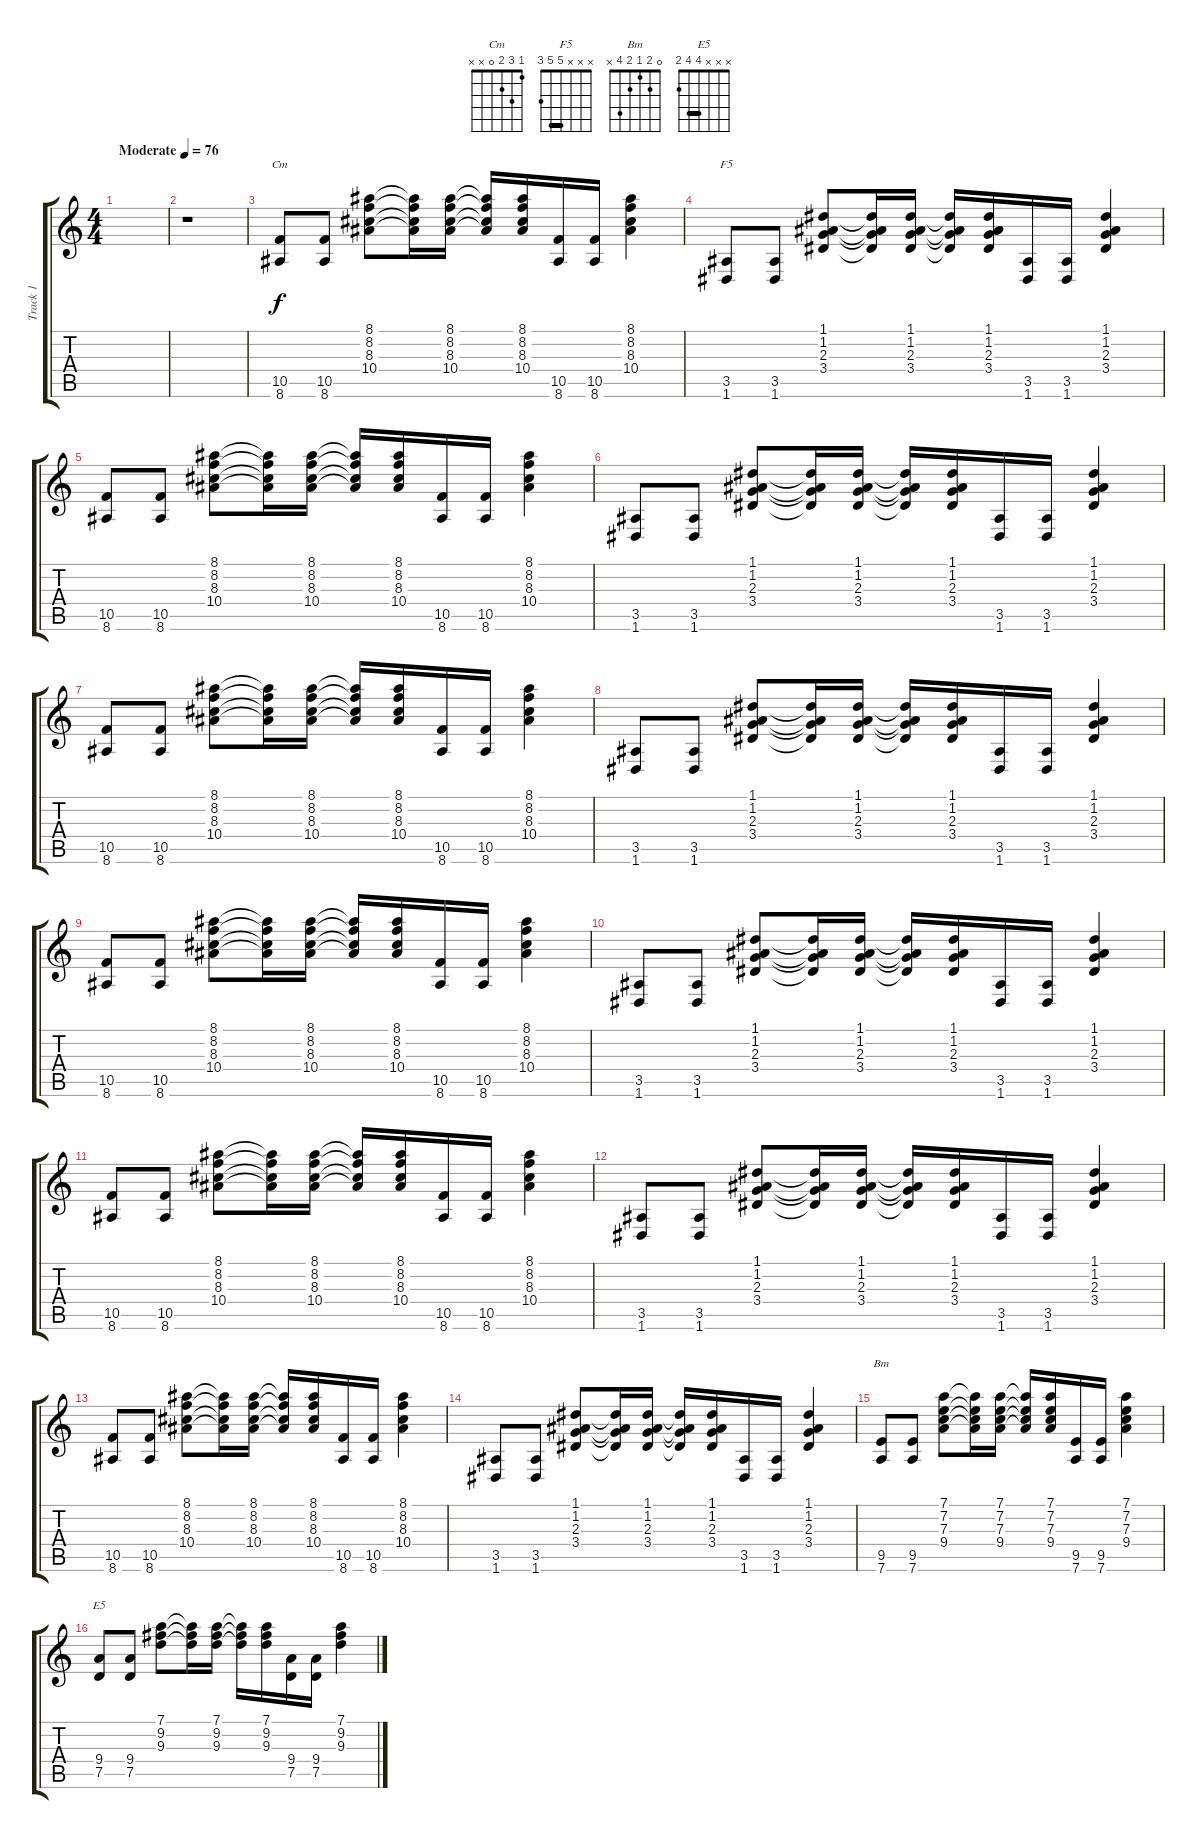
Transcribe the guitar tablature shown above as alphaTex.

\track ("Track 1" "Track 1") {instrument acousticguitarsteel}
\staff {score tabs}
\tuning (D4 A3 F3 C3 G2 D2) {hide}
\chord ("Cm" 1 3 2 0 x x)
\chord ("F5" x x x 5 5 3) {barre 5}
\chord ("Bm" 0 2 1 2 4 x)
\chord ("E5" x x x 4 4 2) {barre 4}
\ts (4 4)
\tempo (76 "Moderate")
\clef g2
\ks c
|
r.1 |
(10.5 8.6).8{ch "Cm"} (10.5 8.6).8 (8.1 8.2 8.3 10.4).8 (8.1{t} 8.2{t} 8.3{t} 10.4{t}).16 (8.1 8.2 8.3 10.4).16 (8.1{t} 8.2{t} 8.3{t} 10.4{t}).16 (8.1 8.2 8.3 10.4).16 (10.5 8.6).16 (10.5 8.6).16 (8.1 8.2 8.3 10.4).4 |
(3.5 1.6).8{ch "F5"} (3.5 1.6).8 (1.1 1.2 2.3 3.4).8 (1.1{t} 1.2{t} 2.3{t} 3.4{t}).16 (1.1 1.2 2.3 3.4).16 (1.1{t} 1.2{t} 2.3{t} 3.4{t}).16 (1.1 1.2 2.3 3.4).16 (3.5 1.6).16 (3.5 1.6).16 (1.1 1.2 2.3 3.4).4 |
(10.5 8.6).8 (10.5 8.6).8 (8.1 8.2 8.3 10.4).8 (8.1{t} 8.2{t} 8.3{t} 10.4{t}).16 (8.1 8.2 8.3 10.4).16 (8.1{t} 8.2{t} 8.3{t} 10.4{t}).16 (8.1 8.2 8.3 10.4).16 (10.5 8.6).16 (10.5 8.6).16 (8.1 8.2 8.3 10.4).4 |
(3.5 1.6).8 (3.5 1.6).8 (1.1 1.2 2.3 3.4).8 (1.1{t} 1.2{t} 2.3{t} 3.4{t}).16 (1.1 1.2 2.3 3.4).16 (1.1{t} 1.2{t} 2.3{t} 3.4{t}).16 (1.1 1.2 2.3 3.4).16 (3.5 1.6).16 (3.5 1.6).16 (1.1 1.2 2.3 3.4).4 |
(10.5 8.6).8 (10.5 8.6).8 (8.1 8.2 8.3 10.4).8 (8.1{t} 8.2{t} 8.3{t} 10.4{t}).16 (8.1 8.2 8.3 10.4).16 (8.1{t} 8.2{t} 8.3{t} 10.4{t}).16 (8.1 8.2 8.3 10.4).16 (10.5 8.6).16 (10.5 8.6).16 (8.1 8.2 8.3 10.4).4 |
(3.5 1.6).8 (3.5 1.6).8 (1.1 1.2 2.3 3.4).8 (1.1{t} 1.2{t} 2.3{t} 3.4{t}).16 (1.1 1.2 2.3 3.4).16 (1.1{t} 1.2{t} 2.3{t} 3.4{t}).16 (1.1 1.2 2.3 3.4).16 (3.5 1.6).16 (3.5 1.6).16 (1.1 1.2 2.3 3.4).4 |
(10.5 8.6).8 (10.5 8.6).8 (8.1 8.2 8.3 10.4).8 (8.1{t} 8.2{t} 8.3{t} 10.4{t}).16 (8.1 8.2 8.3 10.4).16 (8.1{t} 8.2{t} 8.3{t} 10.4{t}).16 (8.1 8.2 8.3 10.4).16 (10.5 8.6).16 (10.5 8.6).16 (8.1 8.2 8.3 10.4).4 |
(3.5 1.6).8 (3.5 1.6).8 (1.1 1.2 2.3 3.4).8 (1.1{t} 1.2{t} 2.3{t} 3.4{t}).16 (1.1 1.2 2.3 3.4).16 (1.1{t} 1.2{t} 2.3{t} 3.4{t}).16 (1.1 1.2 2.3 3.4).16 (3.5 1.6).16 (3.5 1.6).16 (1.1 1.2 2.3 3.4).4 |
(10.5 8.6).8 (10.5 8.6).8 (8.1 8.2 8.3 10.4).8 (8.1{t} 8.2{t} 8.3{t} 10.4{t}).16 (8.1 8.2 8.3 10.4).16 (8.1{t} 8.2{t} 8.3{t} 10.4{t}).16 (8.1 8.2 8.3 10.4).16 (10.5 8.6).16 (10.5 8.6).16 (8.1 8.2 8.3 10.4).4 |
(3.5 1.6).8 (3.5 1.6).8 (1.1 1.2 2.3 3.4).8 (1.1{t} 1.2{t} 2.3{t} 3.4{t}).16 (1.1 1.2 2.3 3.4).16 (1.1{t} 1.2{t} 2.3{t} 3.4{t}).16 (1.1 1.2 2.3 3.4).16 (3.5 1.6).16 (3.5 1.6).16 (1.1 1.2 2.3 3.4).4 |
(10.5 8.6).8 (10.5 8.6).8 (8.1 8.2 8.3 10.4).8 (8.1{t} 8.2{t} 8.3{t} 10.4{t}).16 (8.1 8.2 8.3 10.4).16 (8.1{t} 8.2{t} 8.3{t} 10.4{t}).16 (8.1 8.2 8.3 10.4).16 (10.5 8.6).16 (10.5 8.6).16 (8.1 8.2 8.3 10.4).4 |
(3.5 1.6).8 (3.5 1.6).8 (1.1 1.2 2.3 3.4).8 (1.1{t} 1.2{t} 2.3{t} 3.4{t}).16 (1.1 1.2 2.3 3.4).16 (1.1{t} 1.2{t} 2.3{t} 3.4{t}).16 (1.1 1.2 2.3 3.4).16 (3.5 1.6).16 (3.5 1.6).16 (1.1 1.2 2.3 3.4).4 |
(9.5 7.6).8{ch "Bm"} (9.5 7.6).8 (7.1 7.2 7.3 9.4).8 (7.1{t} 7.2{t} 7.3{t} 9.4{t}).16 (7.1 7.2 7.3 9.4).16 (7.1{t} 7.2{t} 7.3{t} 9.4{t}).16 (7.1 7.2 7.3 9.4).16 (9.5 7.6).16 (9.5 7.6).16 (7.1 7.2 7.3 9.4).4 |
(9.4 7.5).8{ch "E5"} (9.4 7.5).8 (7.1 9.2 9.3).8 (7.1{t} 9.2{t} 9.3{t}).16 (7.1 9.2 9.3).16 (7.1{t} 9.2{t} 9.3{t}).16 (7.1 9.2 9.3).16 (9.4 7.5).16 (9.4 7.5).16 (7.1 9.2 9.3).4
